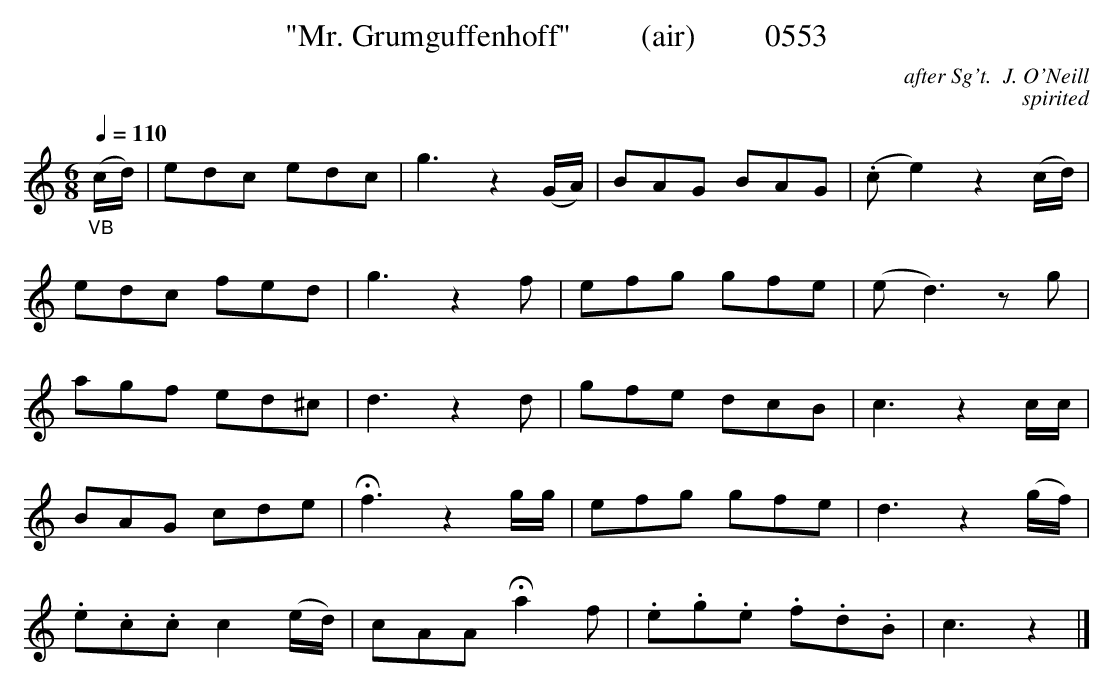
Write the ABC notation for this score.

X:1
T:"Mr. Grumguffenhoff"         (air)         0553
C:after Sg't.  J. O'Neill
C:spirited
Q:1/4=110
BRENNAN June 2003 (HTTP://WWW.SOSYOURMOM.COM)
M:6/8
L:1/8
K:C
"_VB"(c/2d/2)|edc edc| g3z2(G/2A/2)|BAG BAG|(.c e2)z2(c/2d/2)|
edc fed|g3z2f|efg gfe|(e d3)zg|
agf ed^c|d3z2d|gfe dcB|c3z2c/2c/2|
BAG cde|Hf3z2g/2g/2|efg gfe|d3z2(g/2f/2)|
.e.c.c c2(e/2d/2)|cAA Ha2f|.e.g.e .f.d.B|c3z2|]
